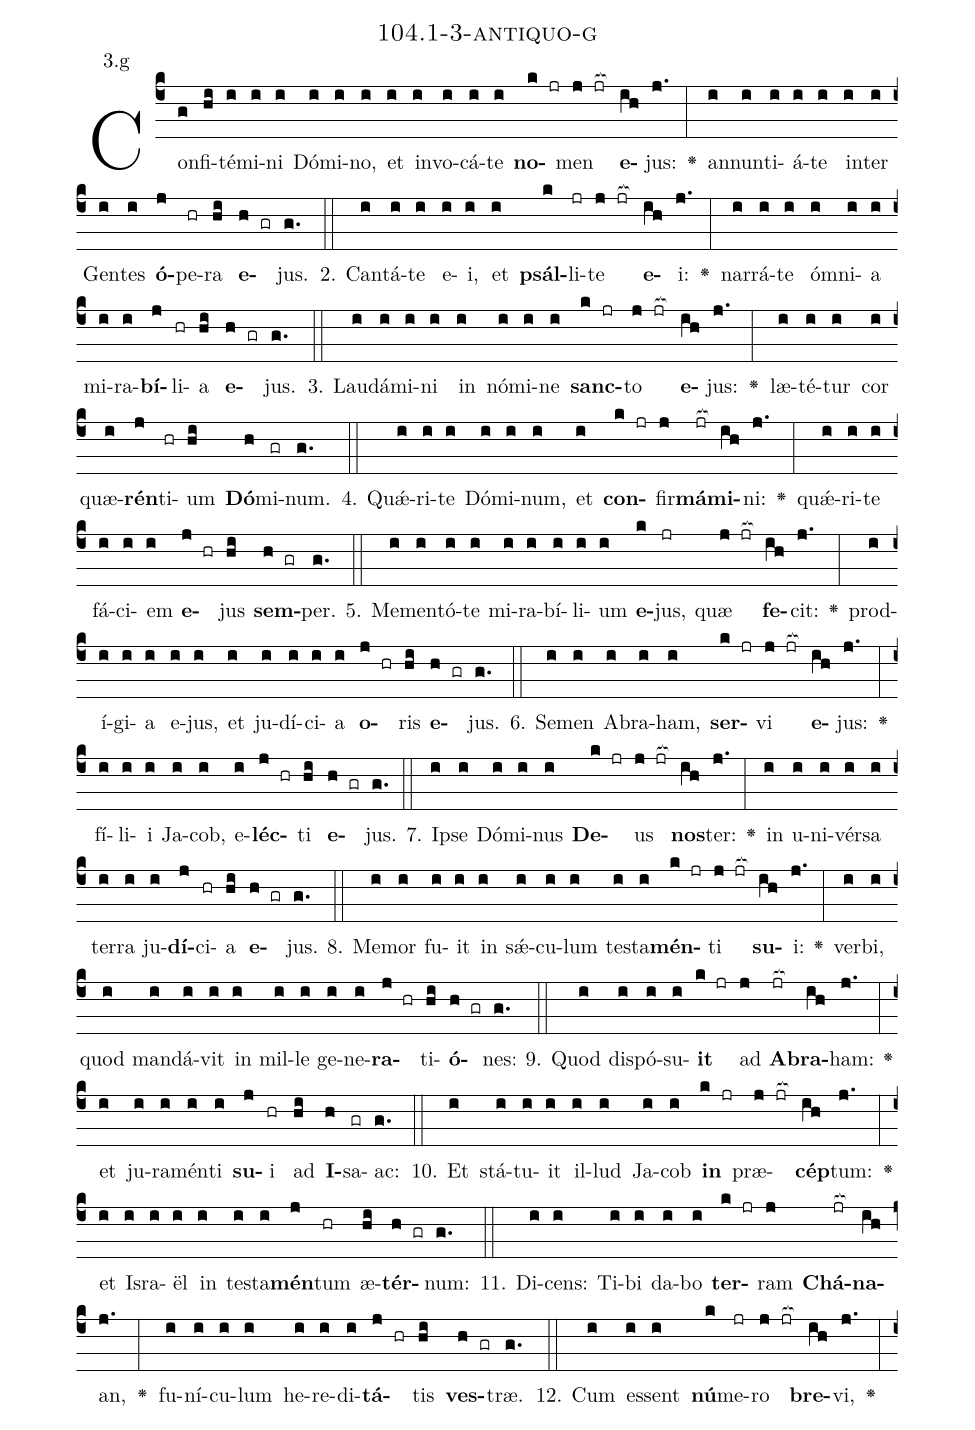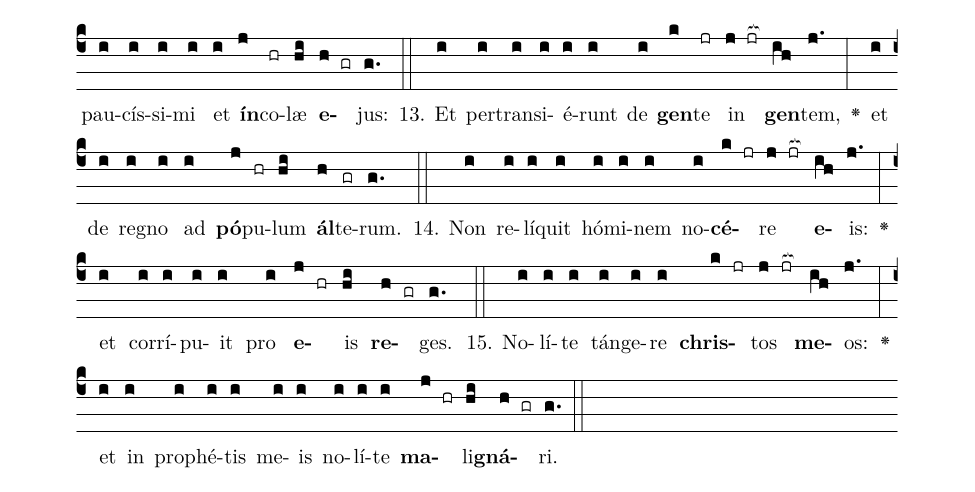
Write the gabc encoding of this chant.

name: 104.1-3-antiquo-g;
annotation: 3.g;
%%
(c4)Con(g)fi(hi)té(i)mi(i)ni(i) Dó(i)mi(i)no,(i) et(i) in(i)vo(i)cá(i)te(i) <b>no</b>(k jr)men(j jr[ocb:1{]) <b>e</b>(ih[ocb:0}])jus:(j.) <v>\greheightstar</v>(:) an(i)nun(i)ti(i)á(i)te(i) in(i)ter(i) Gen(i)tes(i) <b>ó</b>(j)pe(hr)ra(hi) <b>e</b>(h gr)jus.(g.) (::)
2. Can(i)tá(i)te(i) e(i)i,(i) et(i) <b>psál</b>(k)li(jr)te(j jr[ocb:1{]) <b>e</b>(ih[ocb:0}])i:(j.) <v>\greheightstar</v>(:) nar(i)rá(i)te(i) óm(i)ni(i)a(i) mi(i)ra(i)<b>bí</b>(j)li(hr)a(hi) <b>e</b>(h gr)jus.(g.) (::)
3. Lau(i)dá(i)mi(i)ni(i) in(i) nó(i)mi(i)ne(i) <b>sanc</b>(k jr)to(j jr[ocb:1{]) <b>e</b>(ih[ocb:0}])jus:(j.) <v>\greheightstar</v>(:) læ(i)té(i)tur(i) cor(i) quæ(i)<b>rén</b>(j)ti(hr)um(hi) <b>Dó</b>(h)mi(gr)num.(g.) (::)
4. Quǽ(i)ri(i)te(i) Dó(i)mi(i)num,(i) et(i) <b>con</b>(k jr)fir(j)<b>má</b>(jr[ocb:1{])<b>mi</b>(ih[ocb:0}])ni:(j.) <v>\greheightstar</v>(:) quǽ(i)ri(i)te(i) fá(i)ci(i)em(i) <b>e</b>(j hr)jus(hi) <b>sem</b>(h gr)per.(g.) (::)
5. Me(i)men(i)tó(i)te(i) mi(i)ra(i)bí(i)li(i)um(i) <b>e</b>(k)jus,(jr) quæ(j jr[ocb:1{]) <b>fe</b>(ih[ocb:0}])cit:(j.) <v>\greheightstar</v>(:) prod(i)í(i)gi(i)a(i) e(i)jus,(i) et(i) ju(i)dí(i)ci(i)a(i) <b>o</b>(j hr)ris(hi) <b>e</b>(h gr)jus.(g.) (::)
6. Se(i)men(i) A(i)bra(i)ham,(i) <b>ser</b>(k jr)vi(j jr[ocb:1{]) <b>e</b>(ih[ocb:0}])jus:(j.) <v>\greheightstar</v>(:) fí(i)li(i)i(i) Ja(i)cob,(i) e(i)<b>léc</b>(j hr)ti(hi) <b>e</b>(h gr)jus.(g.) (::)
7. Ip(i)se(i) Dó(i)mi(i)nus(i) <b>De</b>(k jr)us(j jr[ocb:1{]) <b>nos</b>(ih[ocb:0}])ter:(j.) <v>\greheightstar</v>(:) in(i) u(i)ni(i)vér(i)sa(i) ter(i)ra(i) ju(i)<b>dí</b>(j)ci(hr)a(hi) <b>e</b>(h gr)jus.(g.) (::)
8. Me(i)mor(i) fu(i)it(i) in(i) sǽ(i)cu(i)lum(i) tes(i)ta(i)<b>mén</b>(k jr)ti(j jr[ocb:1{]) <b>su</b>(ih[ocb:0}])i:(j.) <v>\greheightstar</v>(:) ver(i)bi,(i) quod(i) man(i)dá(i)vit(i) in(i) mil(i)le(i) ge(i)ne(i)<b>ra</b>(j hr)ti(hi)<b>ó</b>(h gr)nes:(g.) (::)
9. Quod(i) dis(i)pó(i)su(i)<b>it</b>(k jr) ad(j) <b>A</b>(jr[ocb:1{])<b>bra</b>(ih[ocb:0}])ham:(j.) <v>\greheightstar</v>(:) et(i) ju(i)ra(i)mén(i)ti(i) <b>su</b>(j)i(hr) ad(hi) <b>I</b>(h)sa(gr)ac:(g.) (::)
10. Et(i) stá(i)tu(i)it(i) il(i)lud(i) Ja(i)cob(i) <b>in</b>(k jr) præ(j jr[ocb:1{])<b>cép</b>(ih[ocb:0}])tum:(j.) <v>\greheightstar</v>(:) et(i) Is(i)ra(i)ël(i) in(i) tes(i)ta(i)<b>mén</b>(j)tum(hr) æ(hi)<b>tér</b>(h gr)num:(g.) (::)
11. Di(i)cens:(i) Ti(i)bi(i) da(i)bo(i) <b>ter</b>(k jr)ram(j) <b>Chá</b>(jr[ocb:1{])<b>na</b>(ih[ocb:0}])an,(j.) <v>\greheightstar</v>(:) fu(i)ní(i)cu(i)lum(i) he(i)re(i)di(i)<b>tá</b>(j hr)tis(hi) <b>ves</b>(h gr)træ.(g.) (::)
12. Cum(i) es(i)sent(i) <b>nú</b>(k)me(jr)ro(j jr[ocb:1{]) <b>bre</b>(ih[ocb:0}])vi,(j.) <v>\greheightstar</v>(:) pau(i)cís(i)si(i)mi(i) et(i) <b>ín</b>(j)co(hr)læ(hi) <b>e</b>(h gr)jus:(g.) (::)
13. Et(i) per(i)trans(i)i(i)é(i)runt(i) de(i) <b>gen</b>(k)te(jr) in(j jr[ocb:1{]) <b>gen</b>(ih[ocb:0}])tem,(j.) <v>\greheightstar</v>(:) et(i) de(i) re(i)gno(i) ad(i) <b>pó</b>(j)pu(hr)lum(hi) <b>ál</b>(h)te(gr)rum.(g.) (::)
14. Non(i) re(i)lí(i)quit(i) hó(i)mi(i)nem(i) no(i)<b>cé</b>(k jr)re(j jr[ocb:1{]) <b>e</b>(ih[ocb:0}])is:(j.) <v>\greheightstar</v>(:) et(i) cor(i)rí(i)pu(i)it(i) pro(i) <b>e</b>(j hr)is(hi) <b>re</b>(h gr)ges.(g.) (::)
15. No(i)lí(i)te(i) tán(i)ge(i)re(i) <b>chris</b>(k jr)tos(j jr[ocb:1{]) <b>me</b>(ih[ocb:0}])os:(j.) <v>\greheightstar</v>(:) et(i) in(i) pro(i)phé(i)tis(i) me(i)is(i) no(i)lí(i)te(i) <b>ma</b>(j hr)li(hi)<b>gná</b>(h gr)ri.(g.) (::)
